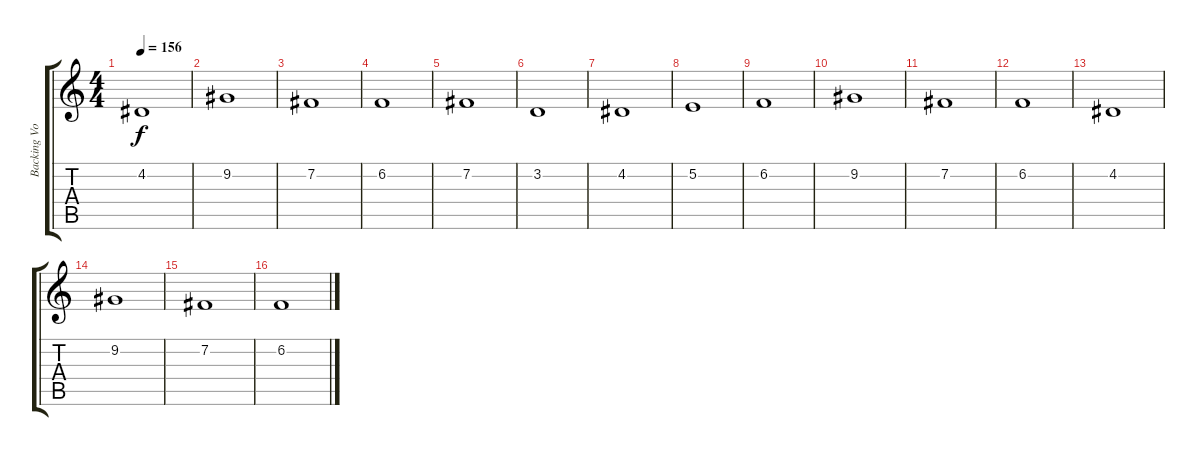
\track ("Backing Voice 1" "Backing Vo") {instrument synthvoice}
\staff {score tabs}
\tuning (E4 B3 G3 D3 A2 E2) {hide}
\ts (4 4)
\tempo 156
\clef g2
\ks c
4.2.1{dy f} |
9.2.1 |
7.2.1 |
6.2.1 |
7.2.1 |
3.2.1 |
4.2.1 |
5.2.1 |
6.2.1 |
9.2.1 |
7.2.1 |
6.2.1 |
4.2.1 |
9.2.1 |
7.2.1 |
6.2.1
